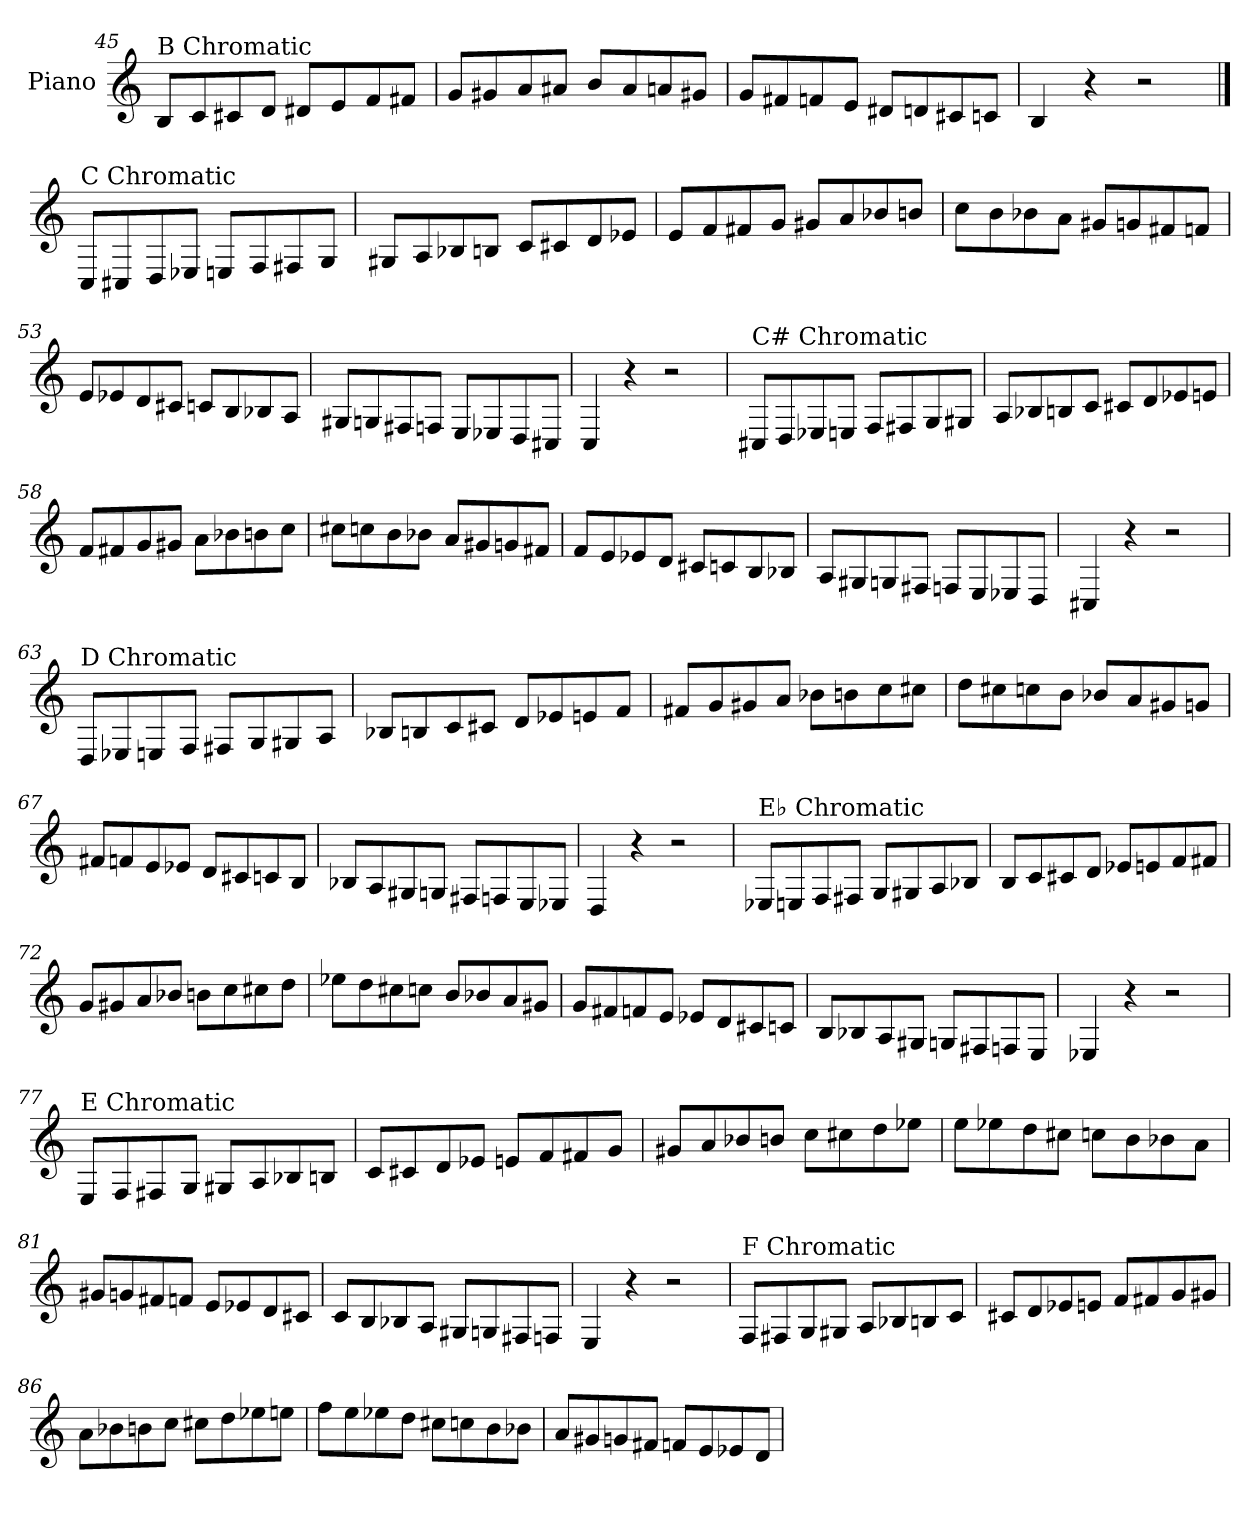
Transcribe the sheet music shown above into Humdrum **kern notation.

**kern
*part1
*staff1
*I"Piano
*I'Pno.
!!LO:LB:g=z
*clefG2
*k[]
=45
!LO:TX:a:t=B Chromatic
8B/L
8c/
8c#X/
8d/J
8d#X/L
8e/
8f/
8f#X/J
=46
8g/L
8g#X/
8a/
8a#X/J
8b/L
8a#/
8an/
8g#X/J
=47
8g/L
8f#X/
8fn/
8e/J
8d#X/L
8dn/
8c#X/
8cn/J
=48
4B/
4r
2r
!!LO:PB:g=z
==49
!LO:TX:a:t=C Chromatic
8C/L
8C#X/
8D/
8E-X/J
8En/L
8F/
8F#X/
8G/J
=50
8G#X/L
8A/
8B-X/
8Bn/J
8c/L
8c#X/
8d/
8e-X/J
=51
8e/L
8f/
8f#X/
8g/J
8g#X/L
8a/
8b-X/
8bn/J
!!LO:LB:g=z
=52
8cc\L
8b\
8b-X\
8a\J
8g#X/L
8gn/
8f#X/
8fn/J
=53
8e/L
8e-X/
8d/
8c#X/J
8cn/L
8B/
8B-X/
8A/J
=54
8G#X/L
8Gn/
8F#X/
8Fn/J
8E/L
8E-X/
8D/
8C#X/J
=55
4C/
4r
2r
!!LO:LB:g=z
=56
!LO:TX:a:t=C# Chromatic
8C#X/L
8D/
8E-X/
8En/J
8F/L
8F#X/
8G/
8G#X/J
=57
8A/L
8B-X/
8Bn/
8c/J
8c#X/L
8d/
8e-X/
8en/J
=58
8f/L
8f#X/
8g/
8g#X/J
8a\L
8b-X\
8bn\
8cc\J
!!LO:LB:g=z
=59
8cc#X\L
8ccn\
8b\
8b-X\J
8a/L
8g#X/
8gn/
8f#X/J
=60
8f/L
8e/
8e-X/
8d/J
8c#X/L
8cn/
8B/
8B-X/J
=61
8A/L
8G#X/
8Gn/
8F#X/J
8Fn/L
8E/
8E-X/
8D/J
=62
4C#X/
4r
2r
!!LO:LB:g=z
=63
!LO:TX:a:t=D Chromatic
8D/L
8E-X/
8En/
8F/J
8F#X/L
8G/
8G#X/
8A/J
=64
8B-X/L
8Bn/
8c/
8c#X/J
8d/L
8e-X/
8en/
8f/J
=65
8f#X/L
8g/
8g#X/
8a/J
8b-X\L
8bn\
8cc\
8cc#X\J
!!LO:LB:g=z
=66
8dd\L
8cc#X\
8ccn\
8b\J
8b-X/L
8a/
8g#X/
8gn/J
=67
8f#X/L
8fn/
8e/
8e-X/J
8d/L
8c#X/
8cn/
8B/J
=68
8B-X/L
8A/
8G#X/
8Gn/J
8F#X/L
8Fn/
8E/
8E-X/J
=69
4D/
4r
2r
!!LO:LB:g=z
=70
!LO:TX:a:t=E♭ Chromatic
8E-X/L
8En/
8F/
8F#X/J
8G/L
8G#X/
8A/
8B-X/J
=71
8B/L
8c/
8c#X/
8d/J
8e-X/L
8en/
8f/
8f#X/J
=72
8g/L
8g#X/
8a/
8b-X/J
8bn\L
8cc\
8cc#X\
8dd\J
!!LO:LB:g=z
=73
8ee-X\L
8dd\
8cc#X\
8ccn\J
8b/L
8b-X/
8a/
8g#X/J
=74
8g/L
8f#X/
8fn/
8e/J
8e-X/L
8d/
8c#X/
8cn/J
=75
8B/L
8B-X/
8A/
8G#X/J
8Gn/L
8F#X/
8Fn/
8E/J
=76
4E-X/
4r
2r
!!LO:LB:g=z
=77
!LO:TX:a:t=E Chromatic
8E/L
8F/
8F#X/
8G/J
8G#X/L
8A/
8B-X/
8Bn/J
=78
8c/L
8c#X/
8d/
8e-X/J
8en/L
8f/
8f#X/
8g/J
=79
8g#X/L
8a/
8b-X/
8bn/J
8cc\L
8cc#X\
8dd\
8ee-X\J
!!LO:LB:g=z
=80
8ee\L
8ee-X\
8dd\
8cc#X\J
8ccn\L
8b\
8b-X\
8a\J
=81
8g#X/L
8gn/
8f#X/
8fn/J
8e/L
8e-X/
8d/
8c#X/J
=82
8c/L
8B/
8B-X/
8A/J
8G#X/L
8Gn/
8F#X/
8Fn/J
=83
4E/
4r
2r
!!LO:LB:g=z
=84
!LO:TX:a:t=F Chromatic
8F/L
8F#X/
8G/
8G#X/J
8A/L
8B-X/
8Bn/
8c/J
=85
8c#X/L
8d/
8e-X/
8en/J
8f/L
8f#X/
8g/
8g#X/J
=86
8a\L
8b-X\
8bn\
8cc\J
8cc#X\L
8dd\
8ee-X\
8een\J
!!LO:LB:g=z
=87
8ff\L
8ee\
8ee-X\
8dd\J
8cc#X\L
8ccn\
8b\
8b-X\J
=88
8a/L
8g#X/
8gn/
8f#X/J
8fn/L
8e/
8e-X/
8d/J
=
*-
